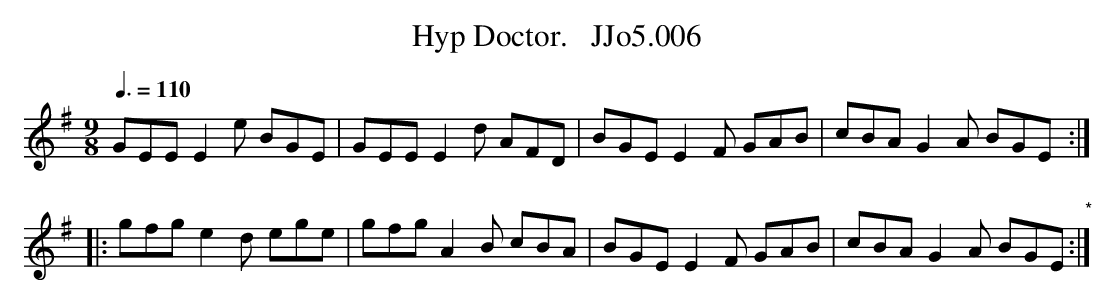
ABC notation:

X:1
T:Hyp Doctor.   JJo5.006
M:9/8
L:1/8
Q:3/8=110
K:Em
GEE E2e BGE|GEE E2d AFD|BGE E2F GAB|cBA G2A BGE :|
|: gfg e2d ege|gfg A2B cBA|BGE E2F GAB|cBA G2A BGE "*" :|
